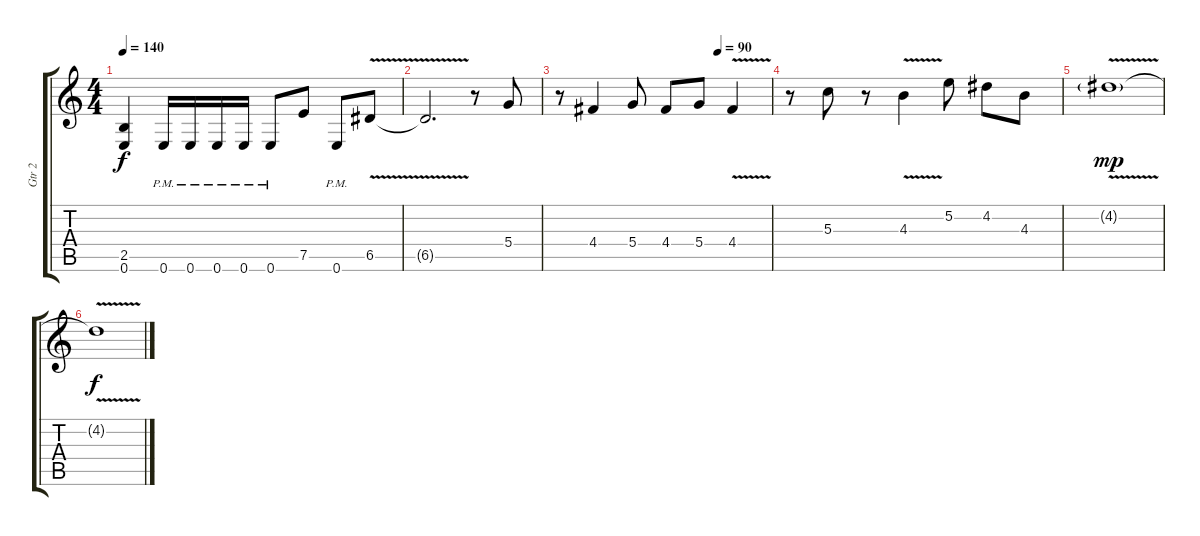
\track ("Gtr 2" "Gtr 2") {instrument distortionguitar}
\staff {score tabs}
\tuning (E4 B3 G3 D3 A2 E2) {hide}
\ts (4 4)
\tempo 140
\clef g2
\ks c
(2.5 0.6).4{dy f} 0.6{pm}.16 0.6{pm}.16 0.6{pm}.16 0.6{pm}.16 0.6{pm}.8 7.5.8 0.6{pm}.8 6.5{v}.8 |
6.5{t}.2{d} r.8 5.4.8 |
\tempo (90 0.75)
r.8 4.4.4 5.4.8 4.4.8 5.4.8 4.4{v}.4 |
r.8 5.3.8 r.8 4.3{v}.4 5.2.8 4.2.8 4.3.8 |
4.2{v g}.1{dy mp} |
4.2{t}.1{dy f}
